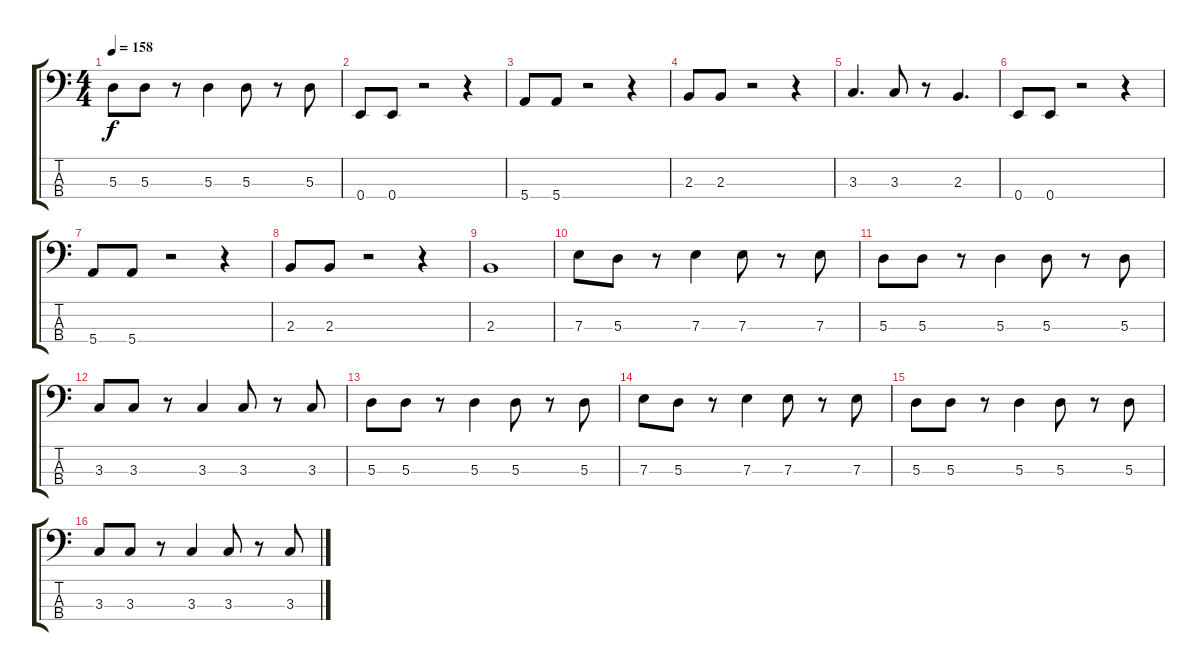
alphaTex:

\track "" {instrument slapbass1}
\staff {score tabs}
\tuning (G2 D2 A1 E1) {hide}
\ts (4 4)
\tempo 158
\clef f4
\ks c
5.3.8{dy f} 5.3.8 r.8 5.3.4 5.3.8 r.8 5.3.8 |
0.4.8 0.4.8 r.2 r.4 |
5.4.8 5.4.8 r.2 r.4 |
2.3.8 2.3.8 r.2 r.4 |
3.3.4{d} 3.3.8 r.8 2.3.4{d} |
0.4.8 0.4.8 r.2 r.4 |
5.4.8 5.4.8 r.2 r.4 |
2.3.8 2.3.8 r.2 r.4 |
2.3.1 |
7.3.8 5.3.8 r.8 7.3.4 7.3.8 r.8 7.3.8 |
5.3.8 5.3.8 r.8 5.3.4 5.3.8 r.8 5.3.8 |
3.3.8 3.3.8 r.8 3.3.4 3.3.8 r.8 3.3.8 |
5.3.8 5.3.8 r.8 5.3.4 5.3.8 r.8 5.3.8 |
7.3.8 5.3.8 r.8 7.3.4 7.3.8 r.8 7.3.8 |
5.3.8 5.3.8 r.8 5.3.4 5.3.8 r.8 5.3.8 |
3.3.8 3.3.8 r.8 3.3.4 3.3.8 r.8 3.3.8
